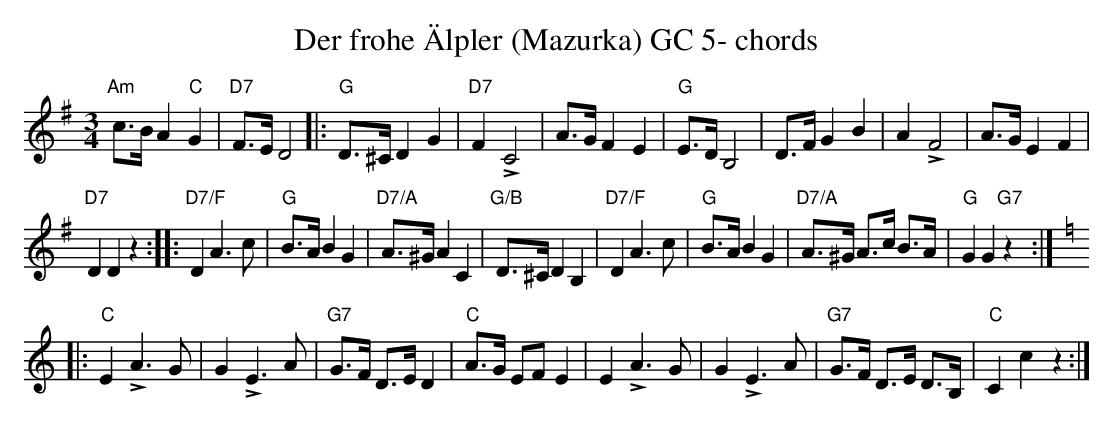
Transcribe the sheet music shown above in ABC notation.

X:1
T:Der frohe \"Alpler (Mazurka) GC 5- chords
M:3/4
L:1/8
K:G %%MIDI gchordon
"Am"c>B A2"C"G2 | "D7"F>ED4 |: "G"D>^CD2G2 | "D7"F2 !>!C4 | A>GF2E2 | "G"E>DB,4 | D>FG2B2 | A2 !>!F4 | A>G E2F2 |
"D7"D2D2z2 :: "D7/F"D2A3c | "G"B>A B2G2 | "D7/A"A>^G A2C2 | "G/B"D>^C D2B,2 | "D7/F"D2A3c | "G"B>A B2G2 | "D7/A"A>^G A>c B>A | "G"G2G2"G7"z2 :: [K:C]
"C"E2 !>!A3G | G2 !>!E3A | "G7"G>F D>E D2 | "C"A>G EF E2 | E2 !>!A3G | G2!>!E3A | "G7"G>F D>E D>B, | "C"C2c2z2 :|
